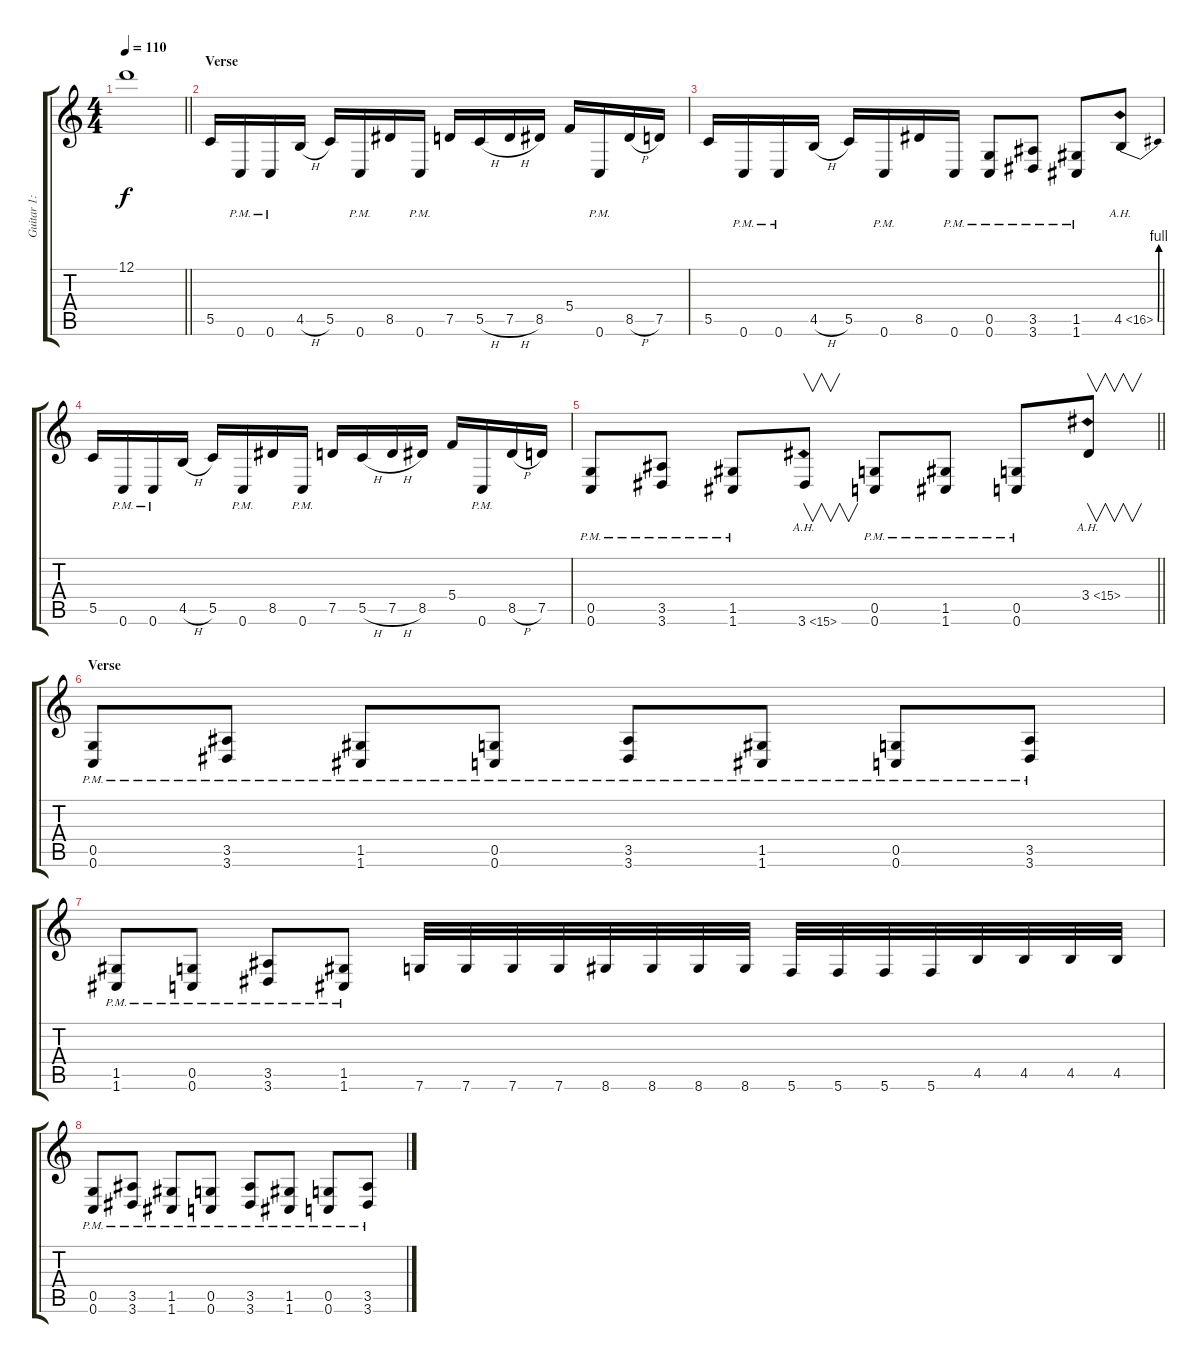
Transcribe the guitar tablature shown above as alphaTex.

\track ("Guitar 1: Simon" "Guitar 1: ") {instrument distortionguitar}
\staff {score tabs}
\tuning (D4 A3 F3 C3 G2 C2) {hide}
\ts (4 4)
\tempo 110
\clef g2
\barLineRight lightlight
\ks c
12.1{t}.1{dy f} |
\section ("" "Verse")
5.5.16 0.6{pm}.16 0.6{pm}.16 4.5{h}.16 5.5.16 0.6{pm}.16 8.5.16 0.6{pm}.16 7.5.16 5.5{h}.16 7.5{h}.16 8.5.16 5.4.16 0.6{pm}.16 8.5{h}.16 7.5.16 |
5.5.16 0.6{pm}.16 0.6{pm}.16 4.5{h}.16 5.5.16 0.6{pm}.16 8.5.16 0.6{pm}.16 (0.5{pm} 0.6).8 (3.5{pm} 3.6).8 (1.5{pm} 1.6).8 4.5{be (bend 0 0 60 4) ah 12}.8 |
5.5.16 0.6{pm}.16 0.6{pm}.16 4.5{h}.16 5.5.16 0.6{pm}.16 8.5.16 0.6{pm}.16 7.5.16 5.5{h}.16 7.5{h}.16 8.5.16 5.4.16 0.6{pm}.16 8.5{h}.16 7.5.16 |
\barLineRight lightlight
(0.5{pm} 0.6).8 (3.5{pm} 3.6).8 (1.5{pm} 1.6).8 3.6{ah 12}.8{v} (0.5{pm} 0.6).8 (1.5{pm} 1.6).8 (0.5{pm} 0.6).8 3.4{ah 12}.8{v} |
\section ("" "Verse ")
(0.5{pm} 0.6).8 (3.5{pm} 3.6).8 (1.5{pm} 1.6).8 (0.5{pm} 0.6).8 (3.5{pm} 3.6).8 (1.5{pm} 1.6).8 (0.5{pm} 0.6).8 (3.5{pm} 3.6).8 |
(1.5{pm} 1.6).8 (0.5{pm} 0.6).8 (3.5{pm} 3.6).8 (1.5{pm} 1.6).8 7.6.32 7.6.32 7.6.32 7.6.32 8.6.32 8.6.32 8.6.32 8.6.32 5.6.32 5.6.32 5.6.32 5.6.32 4.5.32 4.5.32 4.5.32 4.5.32 |
(0.5{pm} 0.6).8 (3.5{pm} 3.6).8 (1.5{pm} 1.6).8 (0.5{pm} 0.6).8 (3.5{pm} 3.6).8 (1.5{pm} 1.6).8 (0.5{pm} 0.6).8 (3.5{pm} 3.6).8
